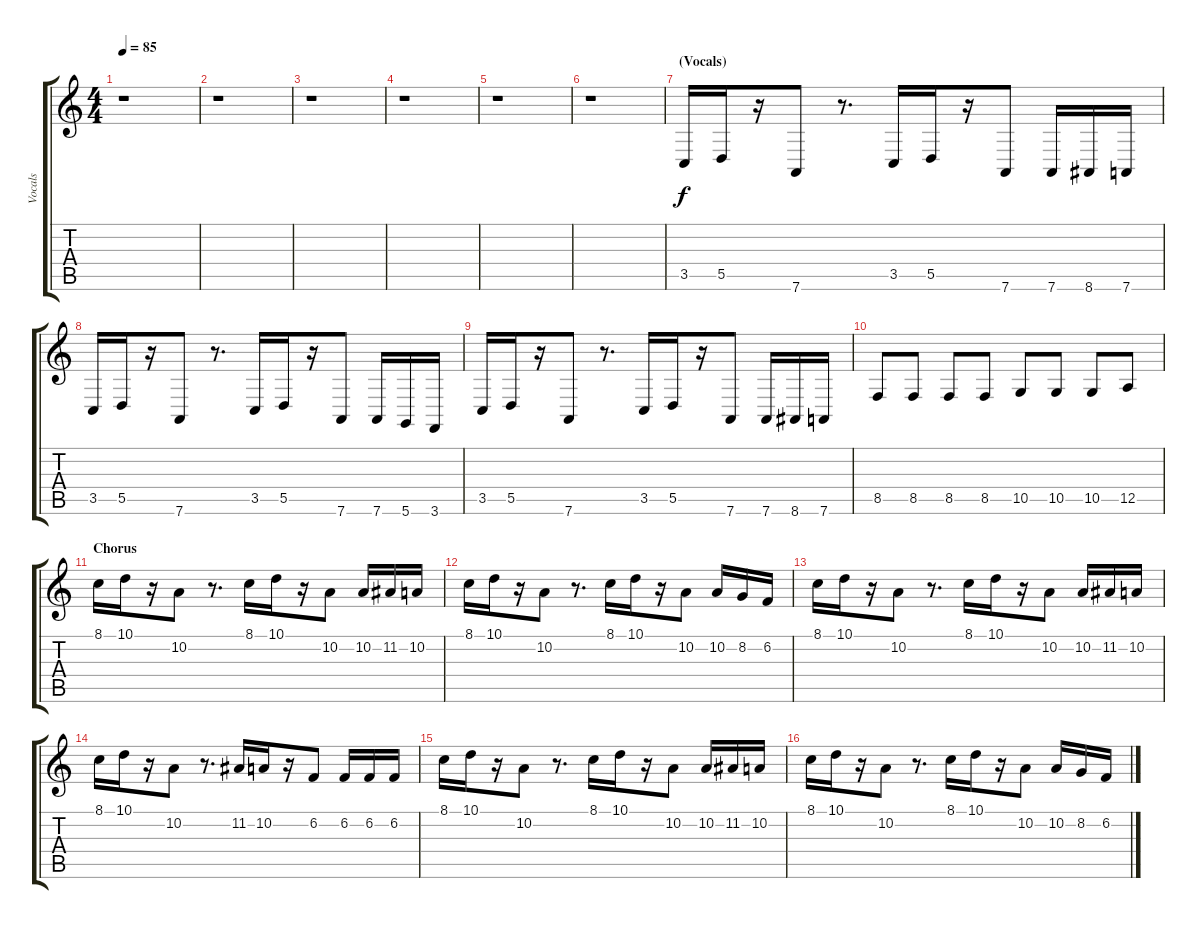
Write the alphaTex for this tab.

\track ("Vocals" "Vocals") {instrument lead8bassandlead}
\staff {score tabs}
\tuning (E4 B3 G3 D3 A2 D2) {hide}
\ts (4 4)
\tempo 85
\clef g2
\ks c
r.1{dy f} |
r.1 |
r.1 |
r.1 |
r.1 |
r.1 |
\section ("" "(Vocals)")
3.5.16 5.5.16 r.16 7.6.8 r.8{d} 3.5.16 5.5.16 r.16 7.6.8 7.6.16 8.6.16 7.6.16 |
3.5.16 5.5.16 r.16 7.6.8 r.8{d} 3.5.16 5.5.16 r.16 7.6.8 7.6.16 5.6.16 3.6.16 |
3.5.16 5.5.16 r.16 7.6.8 r.8{d} 3.5.16 5.5.16 r.16 7.6.8 7.6.16 8.6.16 7.6.16 |
8.5.8 8.5.8 8.5.8 8.5.8 10.5.8 10.5.8 10.5.8 12.5.8 |
\section ("" "Chorus")
8.1.16 10.1.16 r.16 10.2.8 r.8{d} 8.1.16 10.1.16 r.16 10.2.8 10.2.16 11.2.16 10.2.16 |
8.1.16 10.1.16 r.16 10.2.8 r.8{d} 8.1.16 10.1.16 r.16 10.2.8 10.2.16 8.2.16 6.2.16 |
8.1.16 10.1.16 r.16 10.2.8 r.8{d} 8.1.16 10.1.16 r.16 10.2.8 10.2.16 11.2.16 10.2.16 |
8.1.16 10.1.16 r.16 10.2.8 r.8{d} 11.2.16 10.2.16 r.16 6.2.8 6.2.16 6.2.16 6.2.16 |
8.1.16 10.1.16 r.16 10.2.8 r.8{d} 8.1.16 10.1.16 r.16 10.2.8 10.2.16 11.2.16 10.2.16 |
8.1.16 10.1.16 r.16 10.2.8 r.8{d} 8.1.16 10.1.16 r.16 10.2.8 10.2.16 8.2.16 6.2.16
